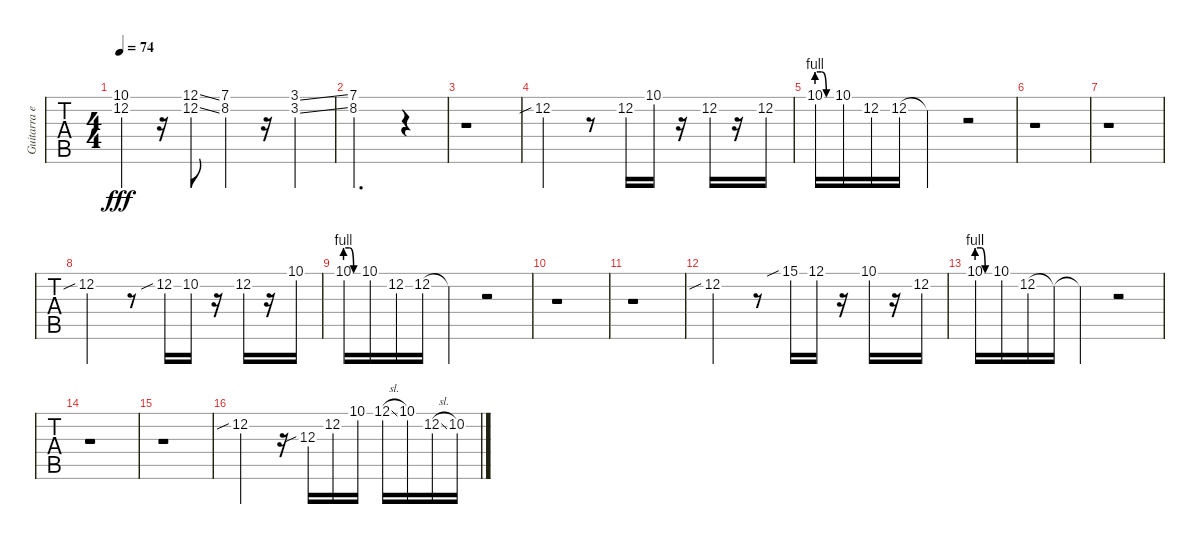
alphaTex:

\track ("Guitarra eléctrica" "Guitarra e") {instrument distortionguitar}
\staff {tabs}
\tuning (E4 B3 G3 D3 A2 E2) {hide}
\ts (4 4)
\tempo 74
\clef g2
\ks g
(10.1 12.2).4{ot 8va dy fff} r.16 (12.1{ss} 12.2{ss}).8{ot 8va} (7.1 8.2).4 r.16 (3.1{ss} 3.2{ss}).4 |
(7.1 8.2).2{d} r.4 |
r.1 |
12.2{sib}.2 r.8 12.2.16 10.1{st}.16 r.16 12.2{st}.16 r.16 12.2{st}.16 |
10.1{be (custom 0 4 20 4 40 0 60 0)}.16 10.1.16 12.2.16 12.2.16 12.2{t}.4 r.2 |
r.1 |
r.1 |
12.2{sib}.2 r.8 12.2{sib}.16 10.2{st}.16 r.16 12.2{st}.16 r.16 10.1{st}.16 |
10.1{be (custom 0 4 20 4 40 0 60 0)}.16 10.1.16 12.2.16 12.2.16 12.2{t}.4 r.2 |
r.1 |
r.1 |
12.2{sib}.2 r.8 15.1{sib}.16{ot 8va} 12.1{st}.16{ot 8va} r.16 10.1{st}.16{ot 8va} r.16 12.2{st}.16 |
10.1{be (custom 0 4 20 4 40 0 60 0)}.16 10.1.16 12.2.16 12.2{t}.16 12.2{t}.4 r.2 |
r.1 |
r.1 |
12.2{sib}.2 r.16 12.3{sib}.16 12.2{st}.16 10.1.16 12.1{sl}.16 10.1{st}.16 12.2{sl}.16 10.2{st}.16
